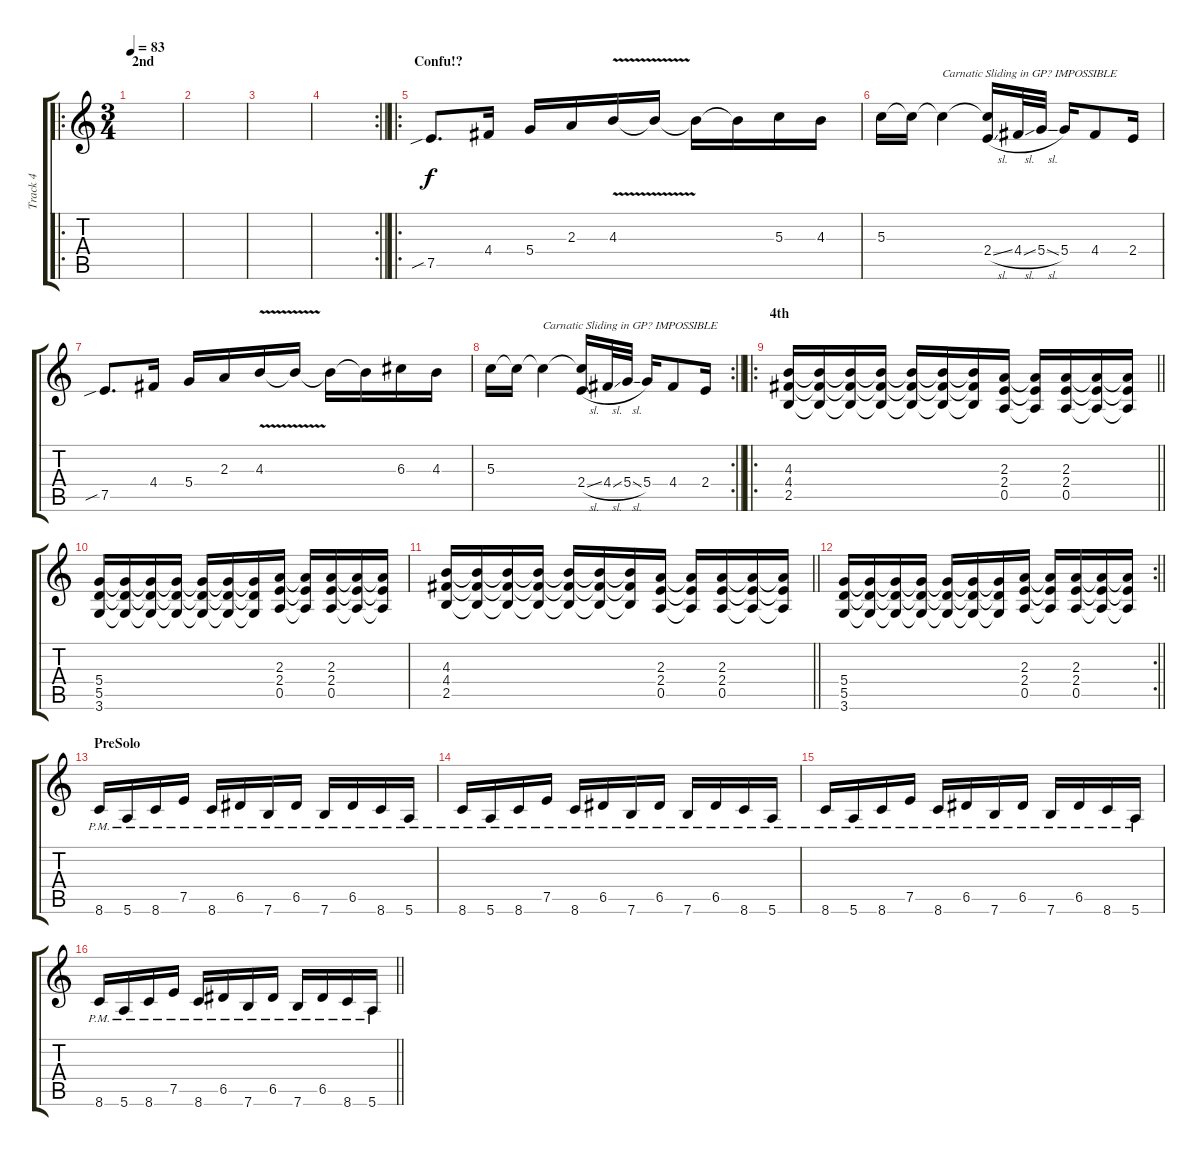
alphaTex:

\track ("Track 4" "Track 4") {instrument distortionguitar}
\staff {score tabs}
\tuning (E4 B3 G3 D3 A2 E2) {hide}
\ro
\ts (3 4)
\section ("" "2nd")
\tempo 83
\clef g2
\ks c
|
|
|
\rc 2
\barLineRight lightlight
|
\ro
\section ("" "Confu!?")
7.5{sib}.8{d} 4.4.16 5.4.16 2.3.16 4.3{v}.16 4.3{t}.16 4.3{t}.16 4.3{t}.16 5.3.16 4.3.16 |
5.3.16 5.3{t}.16 5.3{t}.4{txt "Carnatic Sliding in GP? IMPOSSIBLE"} (5.3{t} 2.4{sl}).16 4.4{sl}.32 5.4{sl}.32 5.4.16 4.4.8 2.4.16 |
7.5{sib}.8{d} 4.4.16 5.4.16 2.3.16 4.3{v}.16 4.3{t}.16 4.3{t}.16 4.3{t}.16 6.3.16 4.3.16 |
\rc 2
\barLineRight lightlight
5.3.16 5.3{t}.16 5.3{t}.4{txt "Carnatic Sliding in GP? IMPOSSIBLE"} (5.3{t} 2.4{sl}).16 4.4{sl}.32 5.4{sl}.32 5.4.16 4.4.8 2.4.16 |
\ro
\section ("" "4th")
\barLineRight lightlight
(4.3 4.4 2.5).16 (4.3{t} 4.4{t} 2.5{t}).16 (4.3{t} 4.4{t} 2.5{t}).16 (4.3{t} 4.4{t} 2.5{t}).16 (4.3{t} 4.4{t} 2.5{t}).16 (4.3{t} 4.4{t} 2.5{t}).16 (4.3{t} 4.4{t} 2.5{t}).16 (2.3 2.4 0.5).16 (2.3{t} 2.4{t} 0.5{t}).16 (2.3 2.4 0.5).16 (2.3{t} 2.4{t} 0.5{t}).16 (2.3{t} 2.4{t} 0.5{t}).16 |
(5.4 5.5 3.6).16 (5.4{t} 5.5{t} 3.6{t}).16 (5.4{t} 5.5{t} 3.6{t}).16 (5.4{t} 5.5{t} 3.6{t}).16 (5.4{t} 5.5{t} 3.6{t}).16 (5.4{t} 5.5{t} 3.6{t}).16 (5.4{t} 5.5{t} 3.6{t}).16 (2.3 2.4 0.5).16 (2.3{t} 2.4{t} 0.5{t}).16 (2.3 2.4 0.5).16 (2.3{t} 2.4{t} 0.5{t}).16 (2.3{t} 2.4{t} 0.5{t}).16 |
\barLineRight lightlight
(4.3 4.4 2.5).16 (4.3{t} 4.4{t} 2.5{t}).16 (4.3{t} 4.4{t} 2.5{t}).16 (4.3{t} 4.4{t} 2.5{t}).16 (4.3{t} 4.4{t} 2.5{t}).16 (4.3{t} 4.4{t} 2.5{t}).16 (4.3{t} 4.4{t} 2.5{t}).16 (2.3 2.4 0.5).16 (2.3{t} 2.4{t} 0.5{t}).16 (2.3 2.4 0.5).16 (2.3{t} 2.4{t} 0.5{t}).16 (2.3{t} 2.4{t} 0.5{t}).16 |
\rc 2
\barLineRight lightlight
(5.4 5.5 3.6).16 (5.4{t} 5.5{t} 3.6{t}).16 (5.4{t} 5.5{t} 3.6{t}).16 (5.4{t} 5.5{t} 3.6{t}).16 (5.4{t} 5.5{t} 3.6{t}).16 (5.4{t} 5.5{t} 3.6{t}).16 (5.4{t} 5.5{t} 3.6{t}).16 (2.3 2.4 0.5).16 (2.3{t} 2.4{t} 0.5{t}).16 (2.3 2.4 0.5).16 (2.3{t} 2.4{t} 0.5{t}).16 (2.3{t} 2.4{t} 0.5{t}).16 |
\section ("" "PreSolo")
8.6{pm}.16 5.6{pm}.16 8.6{pm}.16 7.5{pm}.16 8.6{pm}.16 6.5{pm}.16 7.6{pm}.16 6.5{pm}.16 7.6{pm}.16 6.5{pm}.16 8.6{pm}.16 5.6{pm}.16 |
8.6{pm}.16 5.6{pm}.16 8.6{pm}.16 7.5{pm}.16 8.6{pm}.16 6.5{pm}.16 7.6{pm}.16 6.5{pm}.16 7.6{pm}.16 6.5{pm}.16 8.6{pm}.16 5.6{pm}.16 |
8.6{pm}.16 5.6{pm}.16 8.6{pm}.16 7.5{pm}.16 8.6{pm}.16 6.5{pm}.16 7.6{pm}.16 6.5{pm}.16 7.6{pm}.16 6.5{pm}.16 8.6{pm}.16 5.6{pm}.16 |
\barLineRight lightlight
8.6{pm}.16 5.6{pm}.16 8.6{pm}.16 7.5{pm}.16 8.6{pm}.16 6.5{pm}.16 7.6{pm}.16 6.5{pm}.16 7.6{pm}.16 6.5{pm}.16 8.6{pm}.16 5.6{pm}.16
